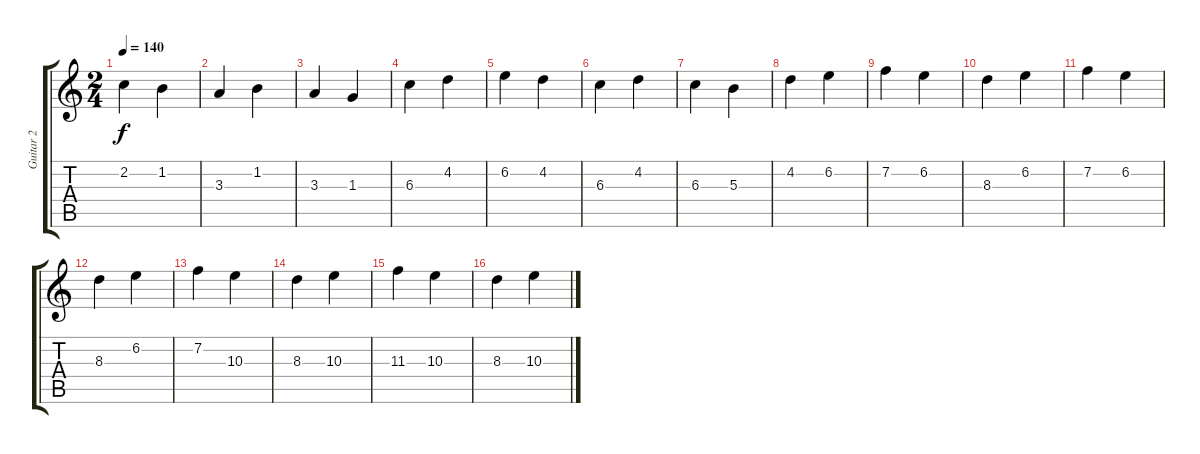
\track ("Guitar 2" "Guitar 2") {instrument distortionguitar}
\staff {score tabs}
\tuning (Eb4 Bb3 Gb3 Db3 Ab2 Eb2) {hide}
\ts (2 4)
\tempo 140
\clef g2
\ks c
2.2.4{dy f} 1.2.4 |
3.3.4 1.2.4 |
3.3.4 1.3.4 |
6.3.4 4.2.4 |
6.2.4 4.2.4 |
6.3.4 4.2.4 |
6.3.4 5.3.4 |
4.2.4 6.2.4 |
7.2.4 6.2.4 |
8.3.4 6.2.4 |
7.2.4 6.2.4 |
8.3.4 6.2.4 |
7.2.4 10.3.4 |
8.3.4 10.3.4 |
11.3.4 10.3.4 |
8.3.4 10.3.4
